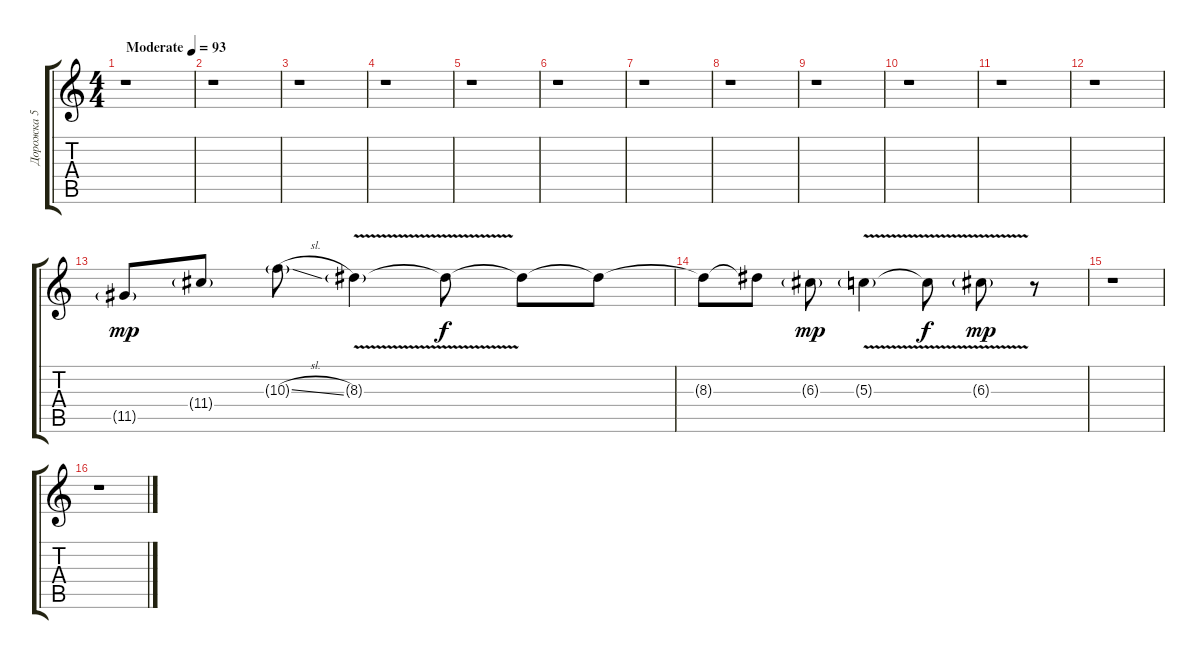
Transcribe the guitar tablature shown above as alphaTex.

\track ("Дорожка 5" "Дорожка 5") {instrument distortionguitar}
\staff {score tabs}
\tuning (E4 B3 G3 D3 A2 E2) {hide}
\ts (4 4)
\tempo (93 "Moderate")
\clef g2
\ks c
r.1{dy mp instrument distortionguitar} |
r.1 |
r.1 |
r.1 |
r.1 |
r.1 |
r.1 |
r.1 |
r.1 |
r.1 |
r.1 |
r.1 |
11.5{g}.8 11.4{g}.8 10.3{sl g}.8 8.3{v g}.4 8.3{t}.8{dy f} 8.3{t}.8 8.3{t}.8 |
8.3{t}.8 8.3{t}.8 6.3{g}.8{dy mp} 5.3{v g}.4 5.3{t}.8{dy f} 6.3{v g}.8{dy mp} r.8 |
r.1 |
r.1
